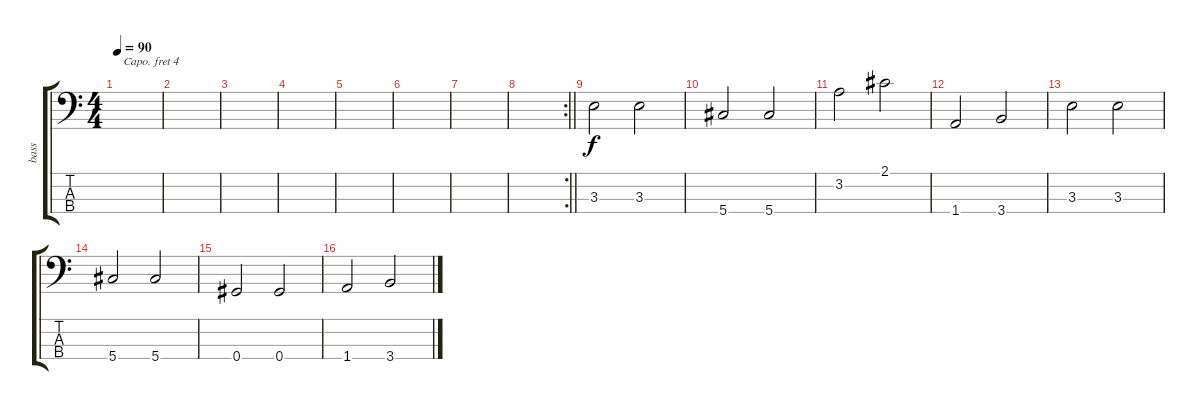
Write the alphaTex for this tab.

\track ("bass" "bass") {instrument electricbassfinger}
\staff {score tabs}
\capo 4
\tuning (G2 D2 A1 E1) {hide}
\ts (4 4)
\tempo 90
\clef f4
\ks c
|
|
|
|
|
|
|
\rc 2
\barLineRight lightlight
|
3.3.2 3.3.2 |
5.4.2 5.4.2 |
3.2.2 2.1.2 |
1.4.2 3.4.2 |
3.3.2 3.3.2 |
5.4.2 5.4.2 |
0.4.2 0.4.2 |
1.4.2 3.4.2
